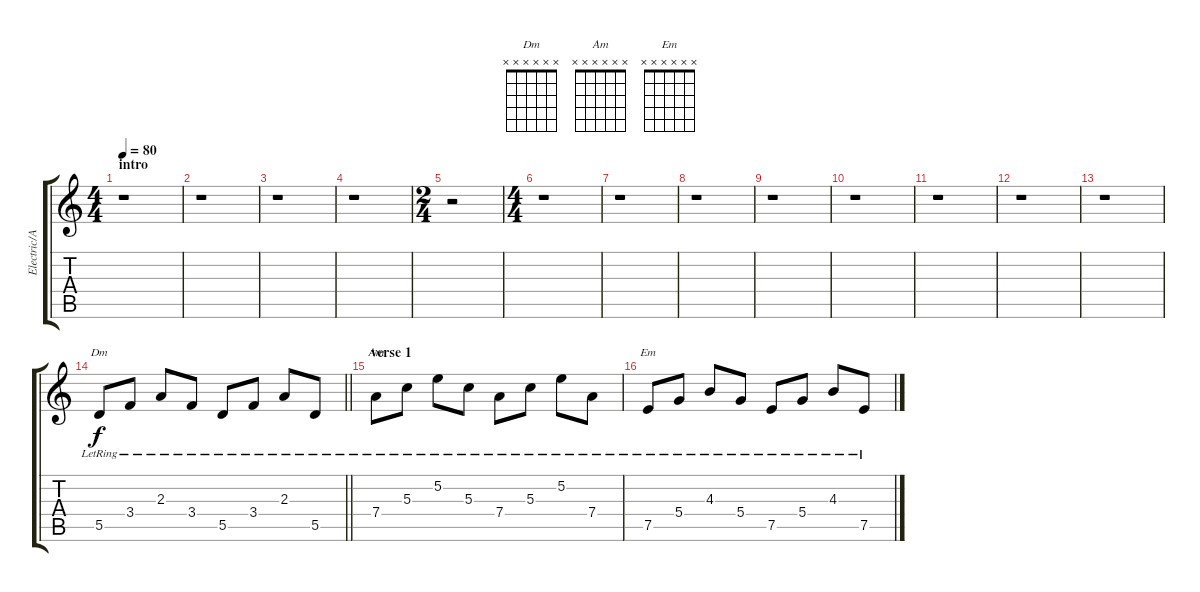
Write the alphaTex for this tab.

\track ("Electric/Acoustic Guitar(Hogson)" "Electric/A") {instrument electricguitarjazz}
\staff {score tabs}
\tuning (E4 B3 G3 D3 A2 E2) {hide}
\chord ("Dm" x x x x x x)
\chord ("Am" x x x x x x)
\chord ("Em" x x x x x x)
\ts (4 4)
\section ("" "intro")
\tempo 80
\clef g2
\ks c
r.1{dy f instrument electricguitarjazz} |
r.1 |
r.1 |
r.1 |
\ts (2 4)
r.2 |
\ts (4 4)
r.1 |
r.1 |
r.1 |
r.1 |
r.1 |
r.1 |
r.1 |
r.1 |
\barLineRight lightlight
5.5{lr}.8{ch "Dm" volume 5} 3.4{lr}.8{volume 12} 2.3{lr}.8 3.4{lr}.8 5.5{lr}.8 3.4{lr}.8 2.3{lr}.8 5.5{lr}.8 |
\section ("" "verse 1")
7.4{lr}.8{ch "Am"} 5.3{lr}.8 5.2{lr}.8 5.3{lr}.8 7.4{lr}.8 5.3{lr}.8 5.2{lr}.8 7.4{lr}.8 |
7.5{lr}.8{ch "Em"} 5.4{lr}.8 4.3{lr}.8 5.4{lr}.8 7.5{lr}.8 5.4{lr}.8 4.3{lr}.8 7.5{lr}.8
